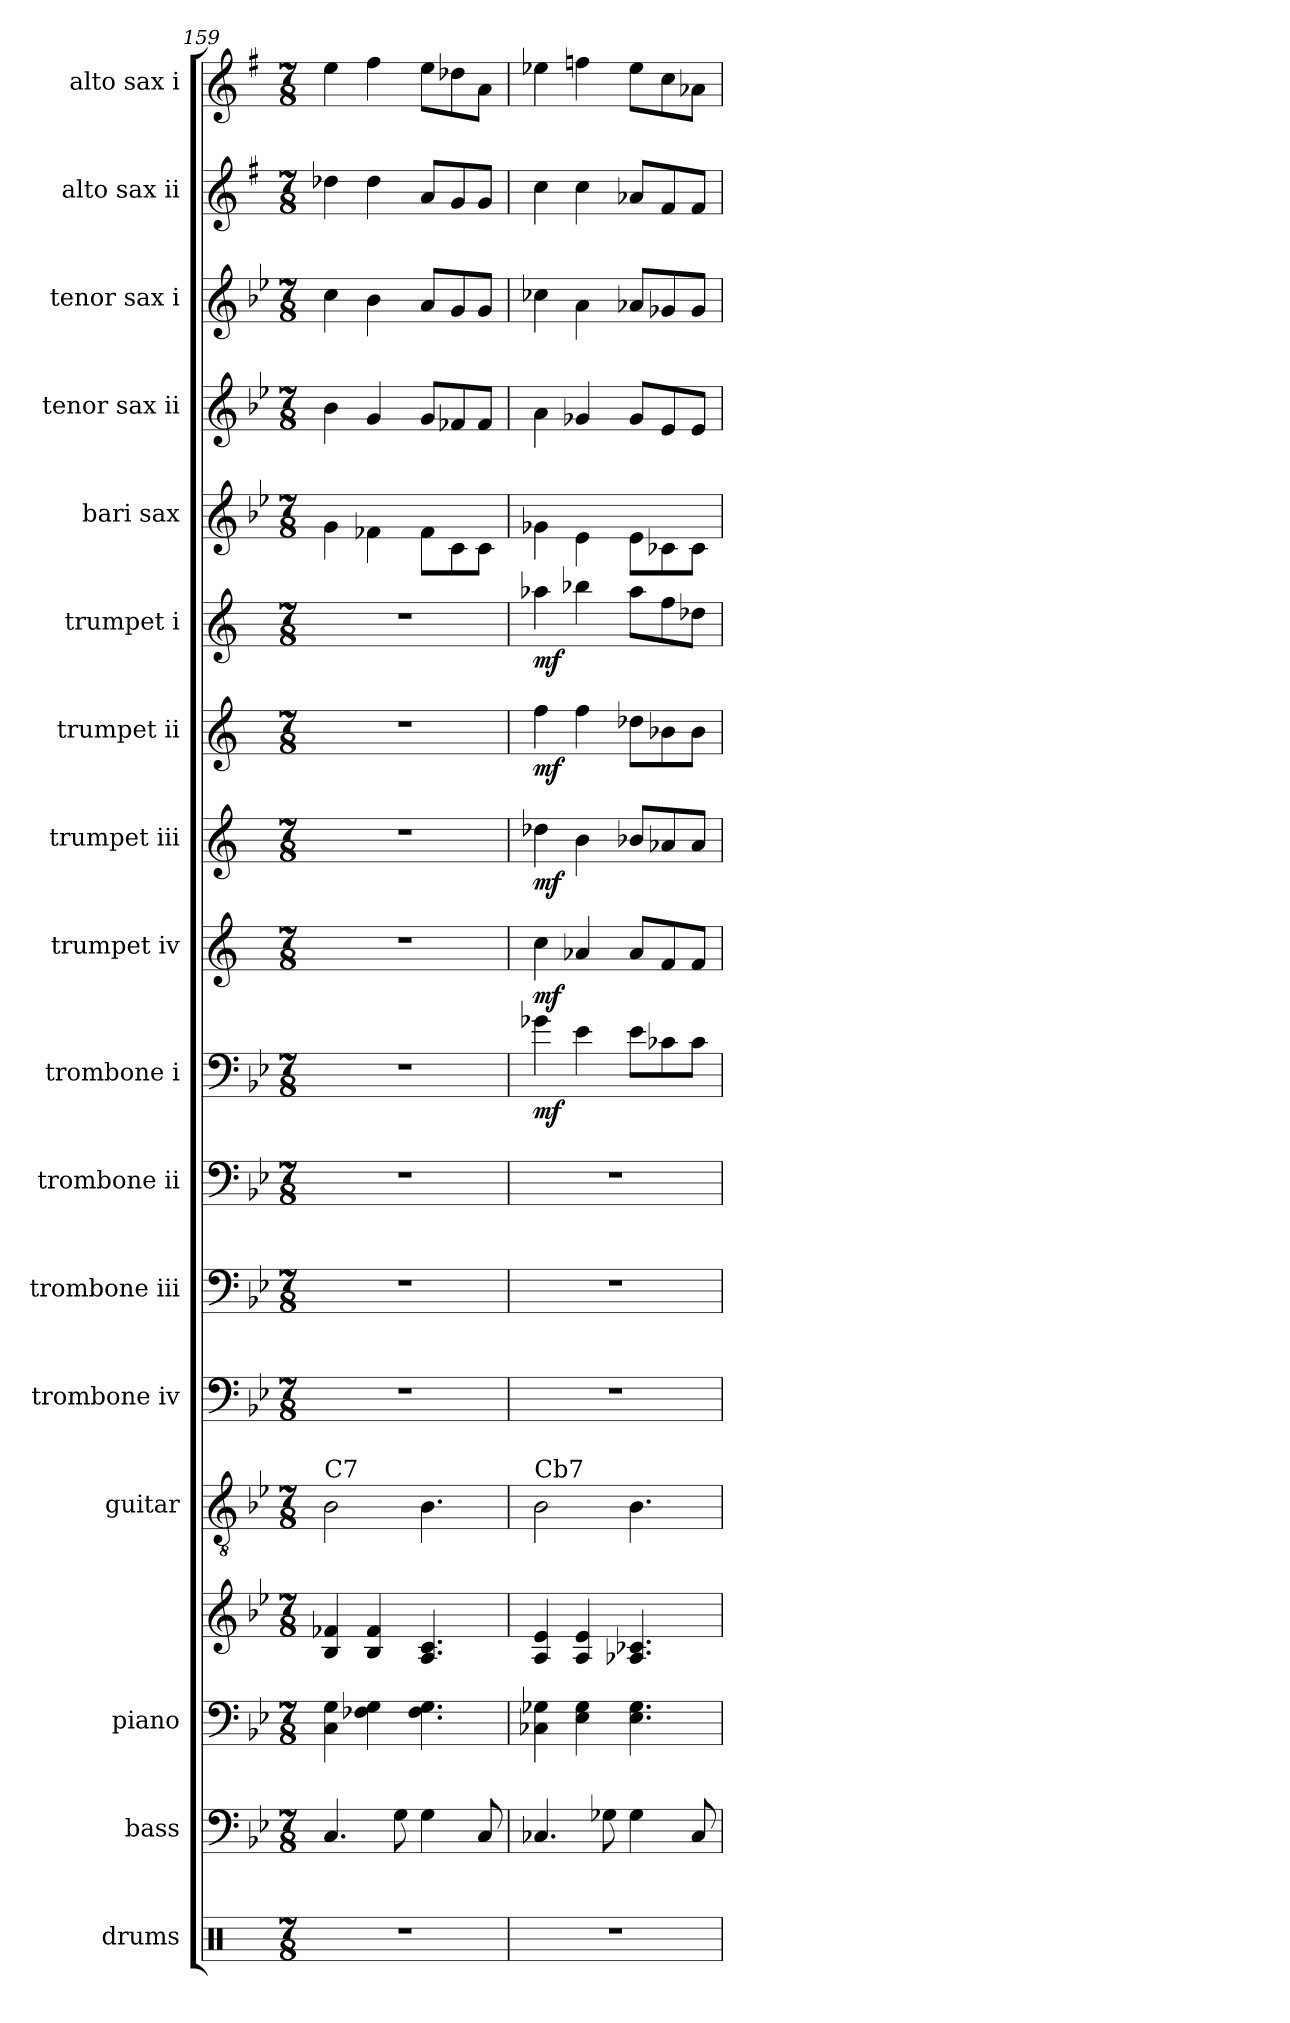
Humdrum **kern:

**kern	**kern	**kern	**kern	**kern	**kern	**kern	**kern	**kern	**dynam	**kern	**dynam	**kern	**dynam	**kern	**dynam	**kern	**dynam	**kern	**kern	**kern	**kern	**kern
*part17	*part16	*part15	*part15	*part14	*part13	*part12	*part11	*part10	*part10	*part9	*part9	*part8	*part8	*part7	*part7	*part6	*part6	*part5	*part4	*part3	*part2	*part1
*staff18	*staff17	*staff16	*staff15	*staff14	*staff13	*staff12	*staff11	*staff10	*staff10	*staff9	*staff9	*staff8	*staff8	*staff7	*staff7	*staff6	*staff6	*staff5	*staff4	*staff3	*staff2	*staff1
*I"drums	*I"bass	*I"piano	*	*I"guitar	*I"trombone iv	*I"trombone iii	*I"trombone ii	*I"trombone i	*	*I"trumpet iv	*	*I"trumpet iii	*	*I"trumpet ii	*	*I"trumpet i	*	*I"bari sax	*I"tenor sax ii	*I"tenor sax i	*I"alto sax ii	*I"alto sax i
*I'drs.	*I'bass	*I'pno.	*	*I'gtr.	*I'tbn. iv	*I'tbn. iii	*I'tbn. ii	*I'tbn. i	*	*I'tpt. iv	*	*I'tpt. iii	*	*I'tpt. ii	*	*I'tpt. i	*	*I'bari	*I'tenor ii	*I'tenor i	*I'alto ii	*I'alto i
*clefX	*clefF4	*clefF4	*clefG2	*clefGv2	*clefF4	*clefF4	*clefF4	*clefF4	*	*clefG2	*	*clefG2	*	*clefG2	*	*clefG2	*	*clefG2	*clefG2	*clefG2	*clefG2	*clefG2
*	*ITrd7c12	*	*	*	*	*	*	*	*	*ITrd1c2	*	*ITrd1c2	*	*ITrd1c2	*	*ITrd1c2	*	*ITrd12c21	*ITrd8c14	*ITrd8c14	*ITrd5c9	*ITrd5c9
*k[]	*k[b-e-]	*k[b-e-]	*k[b-e-]	*k[b-e-]	*k[b-e-]	*k[b-e-]	*k[b-e-]	*k[b-e-]	*	*k[b-e-]	*	*k[b-e-]	*	*k[b-e-]	*	*k[b-e-]	*	*k[b-e-]	*k[b-e-]	*k[b-e-]	*k[b-e-]	*k[b-e-]
*M7/8	*M7/8	*M7/8	*M7/8	*M7/8	*M7/8	*M7/8	*M7/8	*M7/8	*	*M7/8	*	*M7/8	*	*M7/8	*	*M7/8	*	*M7/8	*M7/8	*M7/8	*M7/8	*M7/8
=159	=159	=159	=159	=159	=159	=159	=159	=159	=159	=159	=159	=159	=159	=159	=159	=159	=159	=159	=159	=159	=159	=159
!	!	!	!	!LO:TX:a:t=C7	!	!	!	!	!	!	!	!	!	!	!	!	!	!	!	!	!	!
2..r	4.CC/	4C\ 4G\	4B-/ 4f-X/	2B-\	2..r	2..r	2..r	2..r	.	2..r	.	2..r	.	2..r	.	2..r	.	4G\	4B-\	4c\	4f-X\	4g\
.	.	4F-X\ 4G\	4B-/ 4f-/	.	.	.	.	.	.	.	.	.	.	.	.	.	.	4F-X\	4G/	4B-\	4f-\	4a\
.	8GG\	.	.	.	.	.	.	.	.	.	.	.	.	.	.	.	.	.	.	.	.	.
.	4GG\	4.F-\ 4.G\	4.A/ 4.c/	4.B-\	.	.	.	.	.	.	.	.	.	.	.	.	.	8F-\L	8G/L	8A/L	8c/L	8g\L
.	.	.	.	.	.	.	.	.	.	.	.	.	.	.	.	.	.	8C\	8F-X/	8G/	8B-/	8f-X\
.	8CC/	.	.	.	.	.	.	.	.	.	.	.	.	.	.	.	.	8C\J	8F-/J	8G/J	8B-/J	8c\J
=160	=160	=160	=160	=160	=160	=160	=160	=160	=160	=160	=160	=160	=160	=160	=160	=160	=160	=160	=160	=160	=160	=160
!	!	!	!	!LO:TX:a:t=Cb7	!	!	!	!	!	!	!	!	!	!	!	!	!	!	!	!	!	!
!	!	!	!	!	!	!	!	!	!LO:DY:b	!	!LO:DY:b	!	!LO:DY:b	!	!LO:DY:b	!	!LO:DY:b	!	!	!	!	!
2..r	4.CC-X/	4C-X\ 4G-X\	4A/ 4e-/	2B-\	2..r	2..r	2..r	4g-X\	mf	4b-\	mf	4cc-X\	mf	4ee-\	mf	4gg-X\	mf	4G-X\	4A\	4c-X\	4e-\	4g-X\
.	.	4E-\ 4G-\	4A/ 4e-/	.	.	.	.	4e-\	.	4g-X/	.	4a\	.	4ee-\	.	4aa-X\	.	4E-\	4G-X/	4A\	4e-\	4a-X\
.	8GG-X\	.	.	.	.	.	.	.	.	.	.	.	.	.	.	.	.	.	.	.	.	.
.	4GG-\	4.E-\ 4.G-\	4.A-X/ 4.c-X/	4.B-\	.	.	.	8e-\L	.	8g-/L	.	8a-X/L	.	8cc-X\L	.	8gg-\L	.	8E-\L	8G-/L	8A-X/L	8c-X/L	8g-\L
.	.	.	.	.	.	.	.	8c-X\	.	8e-/	.	8g-X/	.	8a-X\	.	8ee-\	.	8C-X\	8E-/	8G-X/	8A/	8e-\
.	8CC-/	.	.	.	.	.	.	8c-\J	.	8e-/J	.	8g-/J	.	8a-\J	.	8cc-X\J	.	8C-\J	8E-/J	8G-/J	8A/J	8c-X\J
=	=	=	=	=	=	=	=	=	=	=	=	=	=	=	=	=	=	=	=	=	=	=
*-	*-	*-	*-	*-	*-	*-	*-	*-	*-	*-	*-	*-	*-	*-	*-	*-	*-	*-	*-	*-	*-	*-
